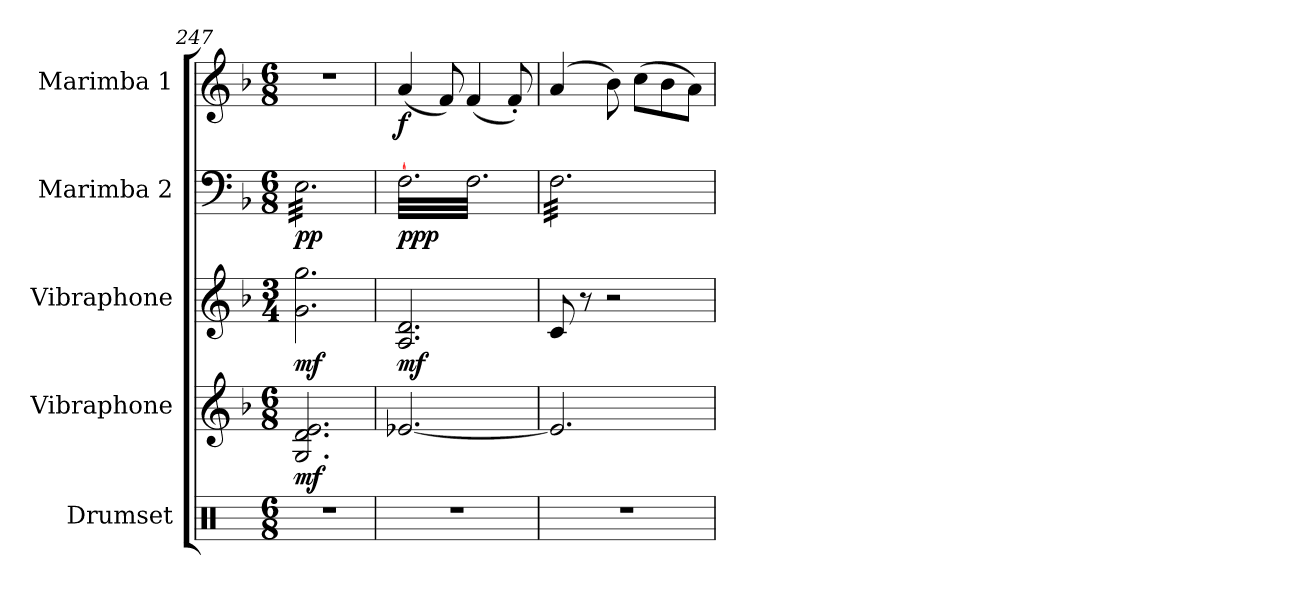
**kern	**dynam	**kern	**kern	**dynam	**kern	**dynam	**kern	**dynam
*part5	*part5	*part4	*part3	*part3	*part2	*part2	*part1	*part1
*staff5	*staff5	*staff4	*staff3	*staff3	*staff2	*staff2	*staff1	*staff1
*I"Drumset	*	*I"Vibraphone	*I"Vibraphone	*	*I"Marimba 2	*	*I"Marimba 1	*
*I'Drs.	*	*I'Vib.	*I'Vib.	*	*I'Mrm. 2	*	*I'Mrm. 1	*
*clefX	*	*clefG2	*clefG2	*	*clefF4	*	*clefG2	*
*k[]	*	*k[b-]	*k[b-]	*	*k[b-]	*	*k[b-]	*
*M6/8	*	*M6/8	*M3/4	*	*M6/8	*	*M6/8	*
=247	=247	=247	=247	=247	=247	=247	=247	=247
!	!LO:DY:a	!	!	!LO:DY:b	!	!LO:DY:b	!	!
*	*	*	*	*	*tremolo	*	*	*
2.r	mf	2.G/ 2.d/ 2.e/	2.g\ 2.gg\	mf	32E\LLL	pp	2.r	.
.	.	.	.	.	32E\	.	.	.
.	.	.	.	.	32E\	.	.	.
.	.	.	.	.	32E\	.	.	.
.	.	.	.	.	32E\	.	.	.
.	.	.	.	.	32E\	.	.	.
.	.	.	.	.	32E\	.	.	.
.	.	.	.	.	32E\	.	.	.
.	.	.	.	.	32E\	.	.	.
.	.	.	.	.	32E\	.	.	.
.	.	.	.	.	32E\	.	.	.
.	.	.	.	.	32E\	.	.	.
.	.	.	.	.	32E\	.	.	.
.	.	.	.	.	32E\	.	.	.
.	.	.	.	.	32E\	.	.	.
.	.	.	.	.	32E\	.	.	.
.	.	.	.	.	32E\	.	.	.
.	.	.	.	.	32E\	.	.	.
.	.	.	.	.	32E\	.	.	.
.	.	.	.	.	32E\	.	.	.
.	.	.	.	.	32E\	.	.	.
.	.	.	.	.	32E\	.	.	.
.	.	.	.	.	32E\	.	.	.
.	.	.	.	.	32E\JJJ	.	.	.
=248	=248	=248	=248	=248	=248	=248	=248	=248
*	*	*	*	*	*	*	*MM203	*
!	!	!	!	!LO:DY:b	!	!LO:DY:b	!	!LO:DY:b
2.r	.	[2.e-X/	2.A/ 2.d/	mf	[32F\LLL	ppp	(4a/	f
.	.	.	.	.	32F\	.	.	.
.	.	.	.	.	32F\	.	.	.
.	.	.	.	.	32F\	.	.	.
.	.	.	.	.	32F\	.	.	.
.	.	.	.	.	32F\	.	.	.
.	.	.	.	.	32F\	.	.	.
.	.	.	.	.	32F\	.	.	.
.	.	.	.	.	32F\	.	8f/)	.
.	.	.	.	.	32F\	.	.	.
.	.	.	.	.	32F\	.	.	.
.	.	.	.	.	32F\	.	.	.
.	.	.	.	.	32F\	.	(4f/	.
.	.	.	.	.	32F\	.	.	.
.	.	.	.	.	32F\	.	.	.
.	.	.	.	.	32F\	.	.	.
.	.	.	.	.	32F\	.	.	.
.	.	.	.	.	32F\	.	.	.
.	.	.	.	.	32F\	.	.	.
.	.	.	.	.	32F\	.	.	.
.	.	.	.	.	32F\	.	8f'/)	.
.	.	.	.	.	32F\	.	.	.
.	.	.	.	.	32F\	.	.	.
.	.	.	.	.	32F\JJJ	.	.	.
=249	=249	=249	=249	=249	=249	=249	=249	=249
2.r	.	2.e-/]	8c/	.	32F\LLL	.	(4a/	.
.	.	.	.	.	32F\	.	.	.
.	.	.	.	.	32F\	.	.	.
.	.	.	.	.	32F\	.	.	.
.	.	.	8r	.	32F\	.	.	.
.	.	.	.	.	32F\	.	.	.
.	.	.	.	.	32F\	.	.	.
.	.	.	.	.	32F\	.	.	.
.	.	.	2r	.	32F\	.	8b-\)	.
.	.	.	.	.	32F\	.	.	.
.	.	.	.	.	32F\	.	.	.
.	.	.	.	.	32F\	.	.	.
.	.	.	.	.	32F\	.	(8cc\L	.
.	.	.	.	.	32F\	.	.	.
.	.	.	.	.	32F\	.	.	.
.	.	.	.	.	32F\	.	.	.
.	.	.	.	.	32F\	.	8b-\	.
.	.	.	.	.	32F\	.	.	.
.	.	.	.	.	32F\	.	.	.
.	.	.	.	.	32F\	.	.	.
.	.	.	.	.	32F\	.	8a\J)	.
.	.	.	.	.	32F\	.	.	.
.	.	.	.	.	32F\	.	.	.
.	.	.	.	.	32F\JJJ	.	.	.
*	*	*	*	*	*Xtremolo	*	*	*
=	=	=	=	=	=	=	=	=
*-	*-	*-	*-	*-	*-	*-	*-	*-
